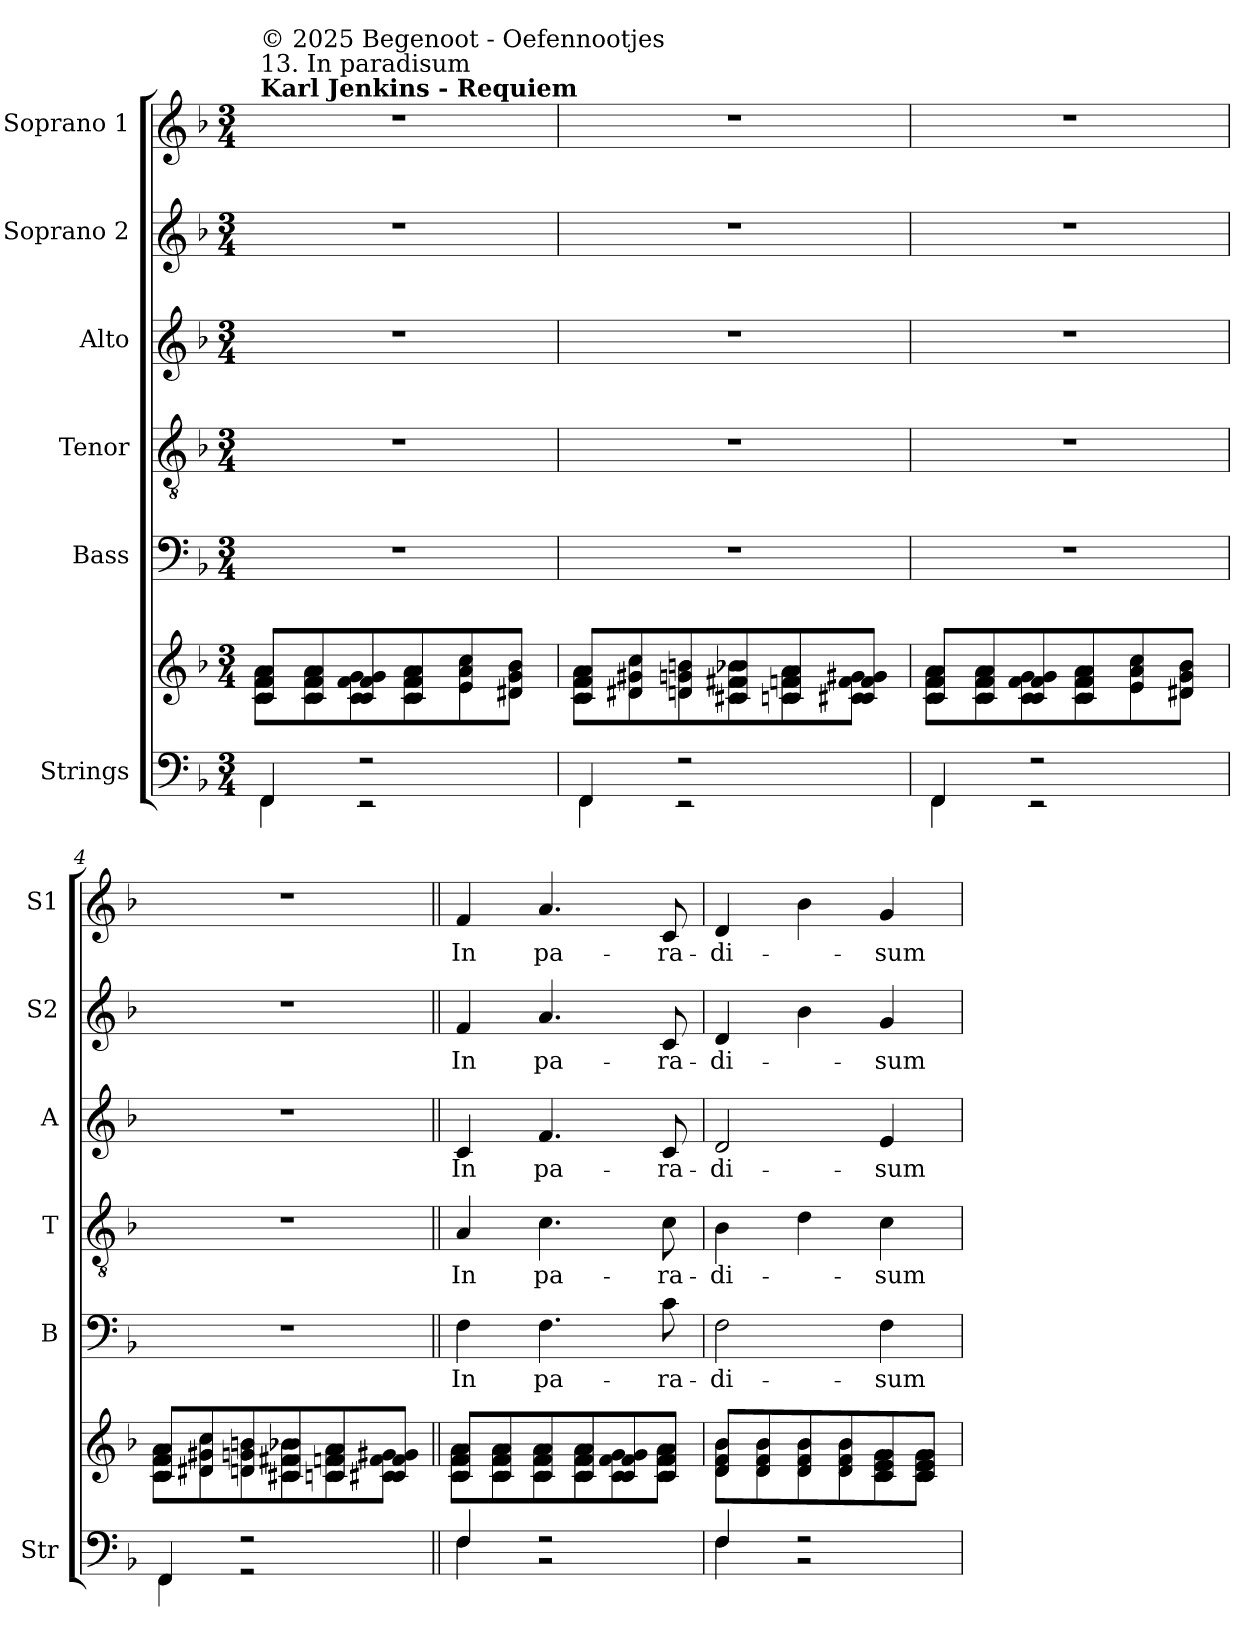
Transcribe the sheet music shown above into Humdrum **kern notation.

**kern	**kern	**kern	**text	**kern	**text	**kern	**text	**kern	**text	**kern	**text
*part6	*part6	*part5	*part5	*part4	*part4	*part3	*part3	*part2	*part2	*part1	*part1
*staff7	*staff6	*staff5	*staff5	*staff4	*staff4	*staff3	*staff3	*staff2	*staff2	*staff1	*staff1
*I"Strings	*	*I"Bass	*	*I"Tenor	*	*I"Alto	*	*I"Soprano 2	*	*I"Soprano 1	*
*I'Str	*	*I'B	*	*I'T	*	*I'A	*	*I'S2	*	*I'S1	*
*clefF4	*clefG2	*clefF4	*	*clefGv2	*	*clefG2	*	*clefG2	*	*clefG2	*
*k[b-]	*k[b-]	*k[b-]	*	*k[b-]	*	*k[b-]	*	*k[b-]	*	*k[b-]	*
*F:	*F:	*F:	*	*F:	*	*F:	*	*F:	*	*F:	*
*M3/4	*M3/4	*M3/4	*	*M3/4	*	*M3/4	*	*M3/4	*	*M3/4	*
=1	=1	=1	=1	=1	=1	=1	=1	=1	=1	=1	=1
*^	*^	*	*	*	*	*	*	*	*	*	*
!	!	!	!	!	!	!	!	!	!	!	!	!LO:TX:a:B:t=Karl Jenkins - Requiem	!
!	!	!	!	!	!	!	!	!	!	!	!	!LO:TX:a:t=13. In paradisum	!
!	!	!	!	!	!	!	!	!	!	!	!	!LO:TX:a:t=© 2025 Begenoot  -  Oefennootjes	!
4FF/	4FF\	8c/ 8f/ 8a/L	8c\ 8f\ 8a\L	2.r	.	2.r	.	2.r	.	2.r	.	2.r	.
.	.	8c/ 8f/ 8a/	8c\ 8f\ 8a\	.	.	.	.	.	.	.	.	.	.
2r	2r	8c/ 8f/ 8g/	8c\ 8f\ 8g\	.	.	.	.	.	.	.	.	.	.
.	.	8c/ 8f/ 8a/	8c\ 8f\ 8a\	.	.	.	.	.	.	.	.	.	.
.	.	8e/ 8a/ 8cc/	8e\ 8a\ 8cc\	.	.	.	.	.	.	.	.	.	.
.	.	8d#X/ 8g/ 8b-/J	8d#\ 8g\ 8b-\J	.	.	.	.	.	.	.	.	.	.
=2	=2	=2	=2	=2	=2	=2	=2	=2	=2	=2	=2	=2	=2
4FF/	4FF\	8c/ 8f/ 8a/L	8c\ 8f\ 8a\L	2.r	.	2.r	.	2.r	.	2.r	.	2.r	.
.	.	8d#X/ 8g#X/ 8cc/	8d#\ 8g#\ 8cc\	.	.	.	.	.	.	.	.	.	.
2r	2r	8dn/ 8gn/ 8bn/	8d\ 8g\ 8b\	.	.	.	.	.	.	.	.	.	.
.	.	8c#X/ 8f#X/ 8b-X/	8c#\ 8f#\ 8b-\	.	.	.	.	.	.	.	.	.	.
.	.	8cn/ 8fn/ 8a/	8c\ 8f\ 8a\	.	.	.	.	.	.	.	.	.	.
.	.	8c#X/ 8f/ 8g#X/J	8c#\ 8f\ 8g#\J	.	.	.	.	.	.	.	.	.	.
=3	=3	=3	=3	=3	=3	=3	=3	=3	=3	=3	=3	=3	=3
4FF/	4FF\	8c/ 8f/ 8a/L	8c\ 8f\ 8a\L	2.r	.	2.r	.	2.r	.	2.r	.	2.r	.
.	.	8c/ 8f/ 8a/	8c\ 8f\ 8a\	.	.	.	.	.	.	.	.	.	.
2r	2r	8c/ 8f/ 8g/	8c\ 8f\ 8g\	.	.	.	.	.	.	.	.	.	.
.	.	8c/ 8f/ 8a/	8c\ 8f\ 8a\	.	.	.	.	.	.	.	.	.	.
.	.	8e/ 8a/ 8cc/	8e\ 8a\ 8cc\	.	.	.	.	.	.	.	.	.	.
.	.	8d#X/ 8g/ 8b-/J	8d#\ 8g\ 8b-\J	.	.	.	.	.	.	.	.	.	.
!!LO:PB:g=z
=4	=4	=4	=4	=4	=4	=4	=4	=4	=4	=4	=4	=4	=4
4FF/	4FF\	8c/ 8f/ 8a/L	8c\ 8f\ 8a\L	2.r	.	2.r	.	2.r	.	2.r	.	2.r	.
.	.	8d#X/ 8g#X/ 8cc/	8d#\ 8g#\ 8cc\	.	.	.	.	.	.	.	.	.	.
2r	2r	8dn/ 8gn/ 8bn/	8d\ 8g\ 8b\	.	.	.	.	.	.	.	.	.	.
.	.	8c#X/ 8f#X/ 8b-X/	8c#\ 8f#\ 8b-\	.	.	.	.	.	.	.	.	.	.
.	.	8cn/ 8fn/ 8a/	8c\ 8f\ 8a\	.	.	.	.	.	.	.	.	.	.
.	.	8c#X/ 8f/ 8g#X/J	8c#\ 8f\ 8g#\J	.	.	.	.	.	.	.	.	.	.
=5||	=5||	=5||	=5||	=5||	=5||	=5||	=5||	=5||	=5||	=5||	=5||	=5||	=5||
!	!	!	!	!	!LO:LY:b	!	!LO:LY:b	!	!LO:LY:b	!	!LO:LY:b	!	!LO:LY:b
4F/	4F\	8c/ 8f/ 8a/L	8c\ 8f\ 8a\L	4F\	In	4A/	In	4c/	In	4f/	In	4f/	In
.	.	8c/ 8f/ 8a/	8c\ 8f\ 8a\	.	.	.	.	.	.	.	.	.	.
!	!	!	!	!	!LO:LY:b	!	!LO:LY:b	!	!LO:LY:b	!	!LO:LY:b	!	!LO:LY:b
2r	2r	8c/ 8f/ 8a/	8c\ 8f\ 8a\	4.F\	pa-	4.c\	pa-	4.f/	pa-	4.a/	pa-	4.a/	pa-
.	.	8c/ 8f/ 8a/	8c\ 8f\ 8a\	.	.	.	.	.	.	.	.	.	.
.	.	8c/ 8f/ 8g/	8c\ 8f\ 8g\	.	.	.	.	.	.	.	.	.	.
!	!	!	!	!	!LO:LY:b	!	!LO:LY:b	!	!LO:LY:b	!	!LO:LY:b	!	!LO:LY:b
.	.	8c/ 8f/ 8a/J	8c\ 8f\ 8a\J	8c\	-ra-	8c\	-ra-	8c/	-ra-	8c/	-ra-	8c/	-ra-
=6	=6	=6	=6	=6	=6	=6	=6	=6	=6	=6	=6	=6	=6
!	!	!	!	!	!LO:LY:b	!	!LO:LY:b	!	!LO:LY:b	!	!LO:LY:b	!	!LO:LY:b
4F/	4F\	8d/ 8f/ 8b-/L	8d\ 8f\ 8b-\L	2F\	-di-	4B-\	-di-	2d/	-di-	4d/	-di-	4d/	-di-
.	.	8d/ 8f/ 8b-/	8d\ 8f\ 8b-\	.	.	.	.	.	.	.	.	.	.
2r	2r	8d/ 8f/ 8b-/	8d\ 8f\ 8b-\	.	.	4d\	.	.	.	4b-\	.	4b-\	.
.	.	8d/ 8f/ 8b-/	8d\ 8f\ 8b-\	.	.	.	.	.	.	.	.	.	.
!	!	!	!	!	!LO:LY:b	!	!LO:LY:b	!	!LO:LY:b	!	!LO:LY:b	!	!LO:LY:b
.	.	8c/ 8e/ 8g/	8c\ 8e\ 8g\	4F\	-sum	4c\	-sum	4e/	-sum	4g/	-sum	4g/	-sum
.	.	8c/ 8e/ 8g/J	8c\ 8e\ 8g\J	.	.	.	.	.	.	.	.	.	.
*v	*v	*	*	*	*	*	*	*	*	*	*	*	*
*	*v	*v	*	*	*	*	*	*	*	*	*	*
=	=	=	=	=	=	=	=	=	=	=	=
*-	*-	*-	*-	*-	*-	*-	*-	*-	*-	*-	*-
